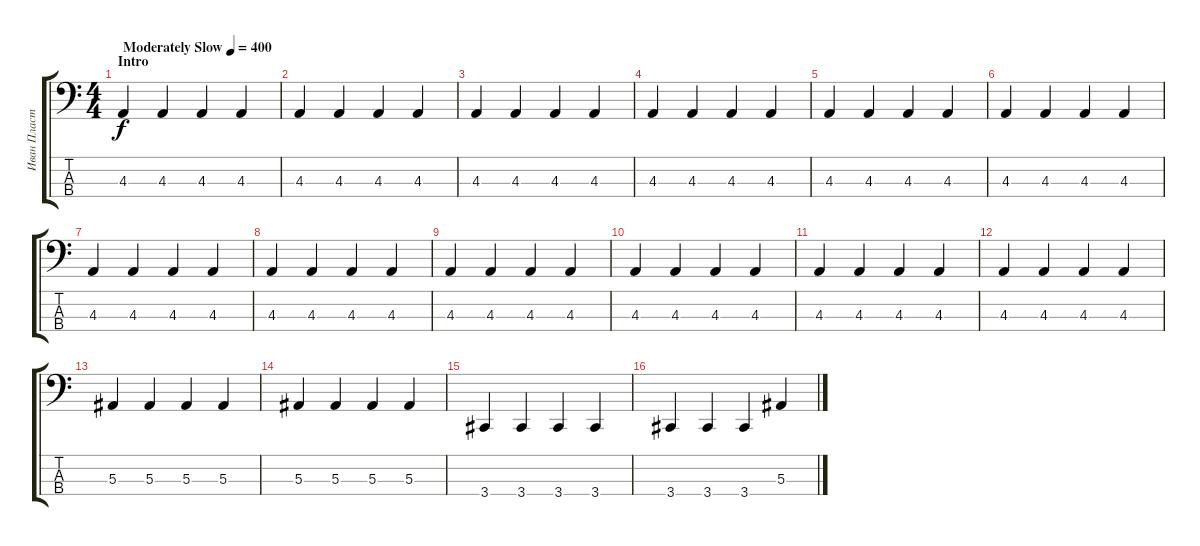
\track ("Иван Пластинин-Бас" "Иван Пласт") {instrument electricbasspick}
\staff {score tabs}
\tuning (Eb2 Bb1 F1 Bb0) {hide}
\ts (4 4)
\section ("" "Intro")
\tempo (400 "Moderately Slow")
\clef f4
\ks c
4.3.4{dy f instrument electricbasspick} 4.3.4 4.3.4 4.3.4 |
4.3.4 4.3.4 4.3.4 4.3.4 |
4.3.4 4.3.4 4.3.4 4.3.4 |
4.3.4 4.3.4 4.3.4 4.3.4 |
4.3.4 4.3.4 4.3.4 4.3.4 |
4.3.4 4.3.4 4.3.4 4.3.4 |
4.3.4 4.3.4 4.3.4 4.3.4 |
4.3.4 4.3.4 4.3.4 4.3.4 |
4.3.4 4.3.4 4.3.4 4.3.4 |
4.3.4 4.3.4 4.3.4 4.3.4 |
4.3.4 4.3.4 4.3.4 4.3.4 |
4.3.4 4.3.4 4.3.4 4.3.4 |
5.3.4 5.3.4 5.3.4 5.3.4 |
5.3.4 5.3.4 5.3.4 5.3.4 |
3.4.4 3.4.4 3.4.4 3.4.4 |
3.4.4 3.4.4 3.4.4 5.3.4
